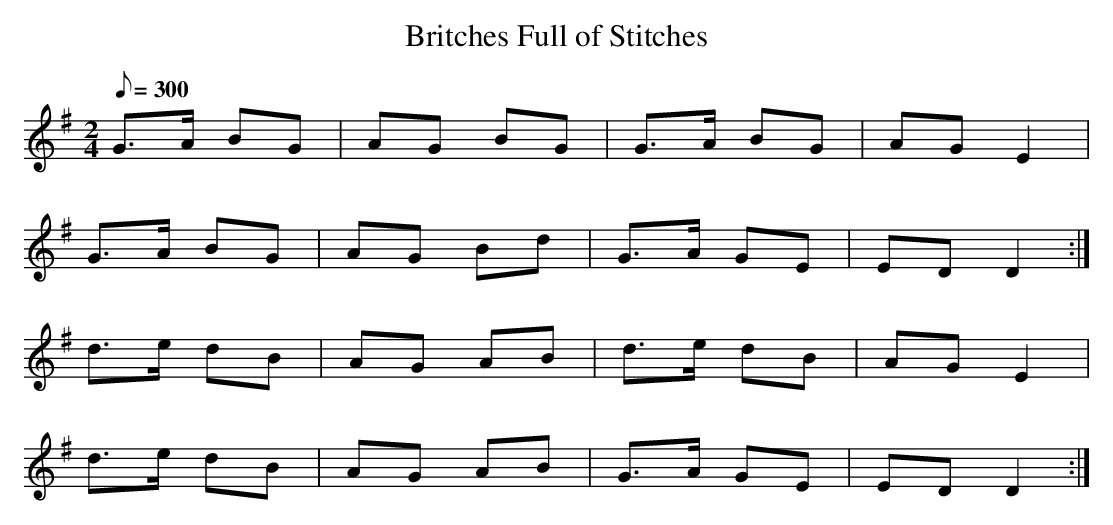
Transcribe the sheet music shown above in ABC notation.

X:1
T: Britches Full of Stitches
M: 2/4
L: 1/8
Q: 300
K: G
G>A BG|AG BG|G>A BG|AG E2|
G>A BG|AG Bd|G>A GE|ED D2 :|
d>e dB|AG AB|d>e dB|AG E2|
d>e dB|AG AB|G>A GE|ED D2 :|
